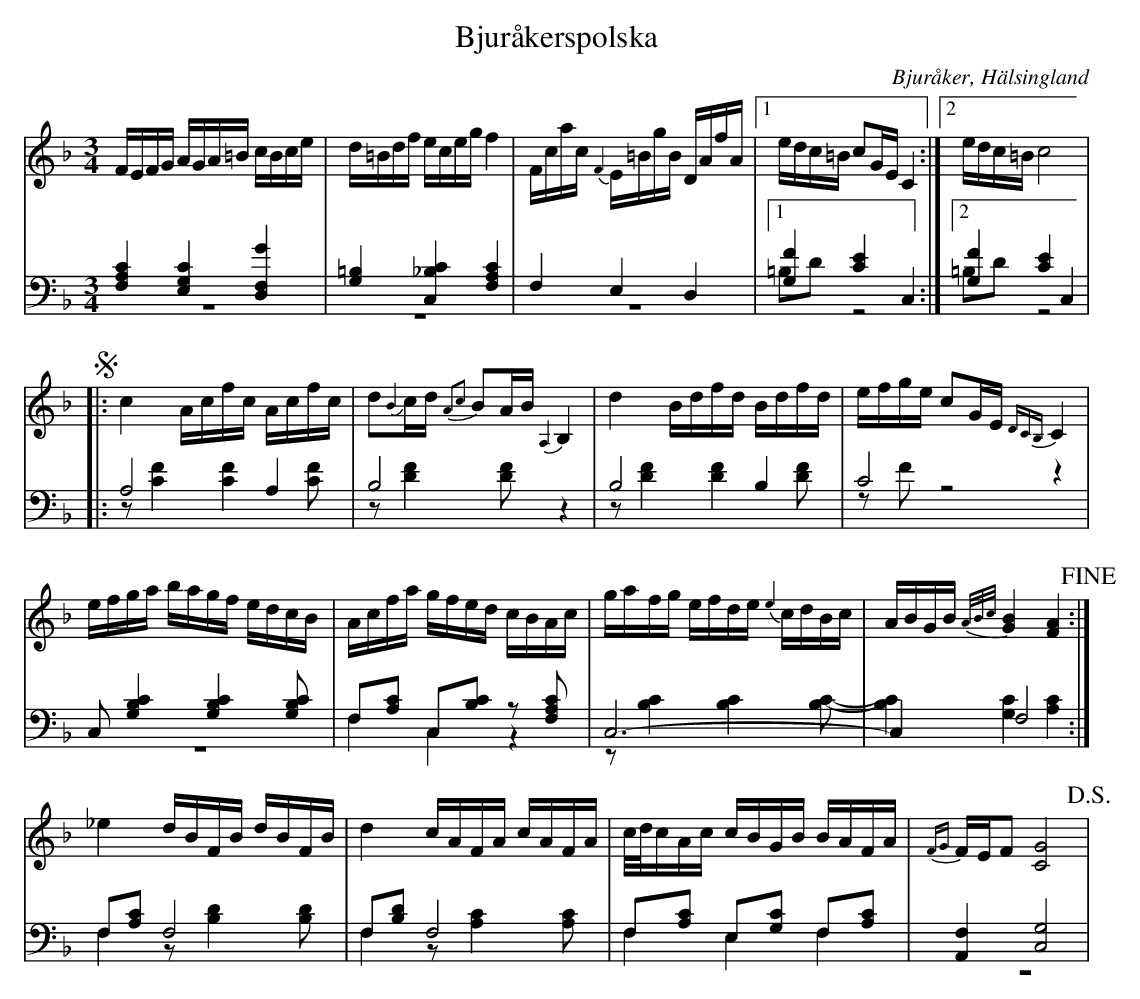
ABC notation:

X:1
T: Bjuråkerspolska
O: Bjuråker, Hälsingland
M: 3/4
L: 1/16
K: F
V:1
V:2
V:3 merge
V:1
FEFG AGA=B cBce|d=Bdf eceg f4|Fcac {F2}E=BgB DAfA|1 edc=B c2GE C4:|2 edc=B c8 |
!segno! |:c4 Acfc Acfc|d2{B2}cd {A2c2}B2AB {A,2}B,4|d4 Bdfd Bdfd|efge c2GE {DCB,}C4|
efga bagf edcB|Acfa gfed cBAc|gafg efde {e2}cdBc|ABGB {A/B/c/}[G4B4] [F4A4] !fine!:|
_e4 dBFB dBFB|d4 cAFA cAFA|c/d/cAc cBGB BAFA|{FG}FEF2 [C8G8] !D.S.!|
V:2 clef=bass
[F,4A,4C4] [E,4G,4C4] [D,4F,4G4]|[G,4=B,4] [C,4_B,4C4] [F,4A,4C4]|F,4 E,4 D,4|1 [G,4F4] [C4E4] C,4:|2 [G,4F4] [C4E4] C,4 |
|:A,8 A,4|B,8 z4|B,8  B,4|C8 z4|
C,2 [G,4B,4C4] [G,4B,4C4] [G,2B,2C2]|F,2[A,2C2] C,2[B,2C2] z2 [F,2A,2C2]|C,12-|C,4 F,8:|
F,2[A,2C2] F,8|F,2[B,2D2] F,8|F,2[A,2C2] E,2[G,2C2] F,2[A,2C2]|[A,,4F,4] [C,8G,8] |
V:3 clef=bass
z12|z12|z12|1 =B,2D2 z8:|2 =B,2D2 z8|
|:z2 [C4F4] [C4F4] [C2F2]|z2 [D4F4] [D2F2] z4|z2 [D4F4] [D4F4] [D2F2]|z2 F2 z8|
z12|F,4 C,4 z4|z2 [B,4C4] [B,4C4] [B,2C2]-|[B,4C4] [G,4C4] [A,4C4]:|
F,4 z2 [B,4D4] [B,2D2]|F,4 z2 [A,4C4] [A,2C2]|F,4 E,4 F,4|z12|
